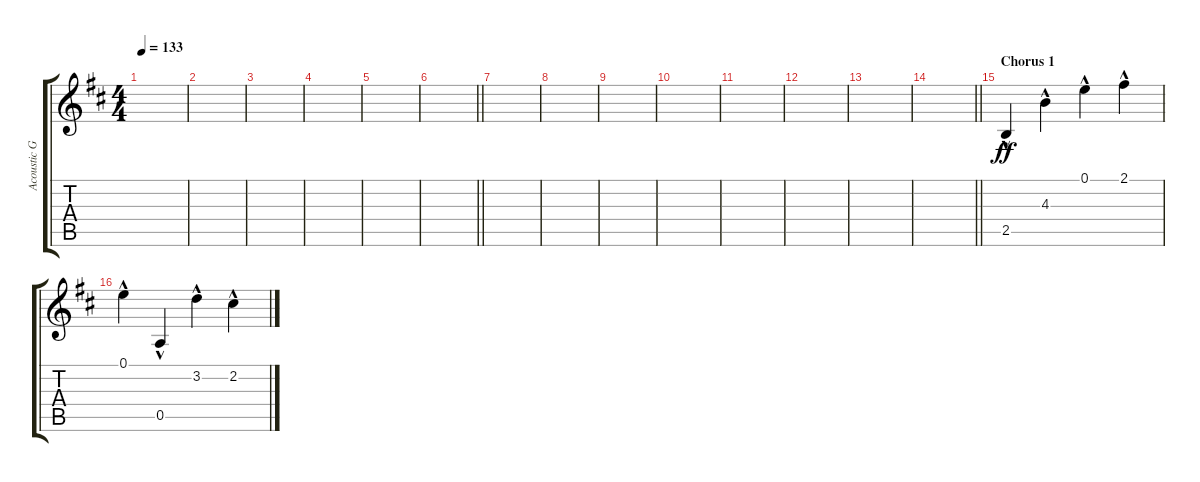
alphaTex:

\track ("Acoustic Guitar" "Acoustic G") {instrument acousticguitarsteel}
\staff {score tabs}
\tuning (E4 B3 G3 D3 A2 E2) {hide}
\ts (4 4)
\tempo 133
\clef g2
\ks bminor
|
|
|
|
|
\barLineRight lightlight
|
|
|
|
|
|
|
|
\barLineRight lightlight
|
\section ("" "Chorus 1")
2.5{hac}.4{dy ff} 4.3{hac}.4 0.1{hac}.4 2.1{hac}.4 |
0.1{hac}.4 0.5{hac}.4 3.2{hac}.4 2.2{hac}.4
